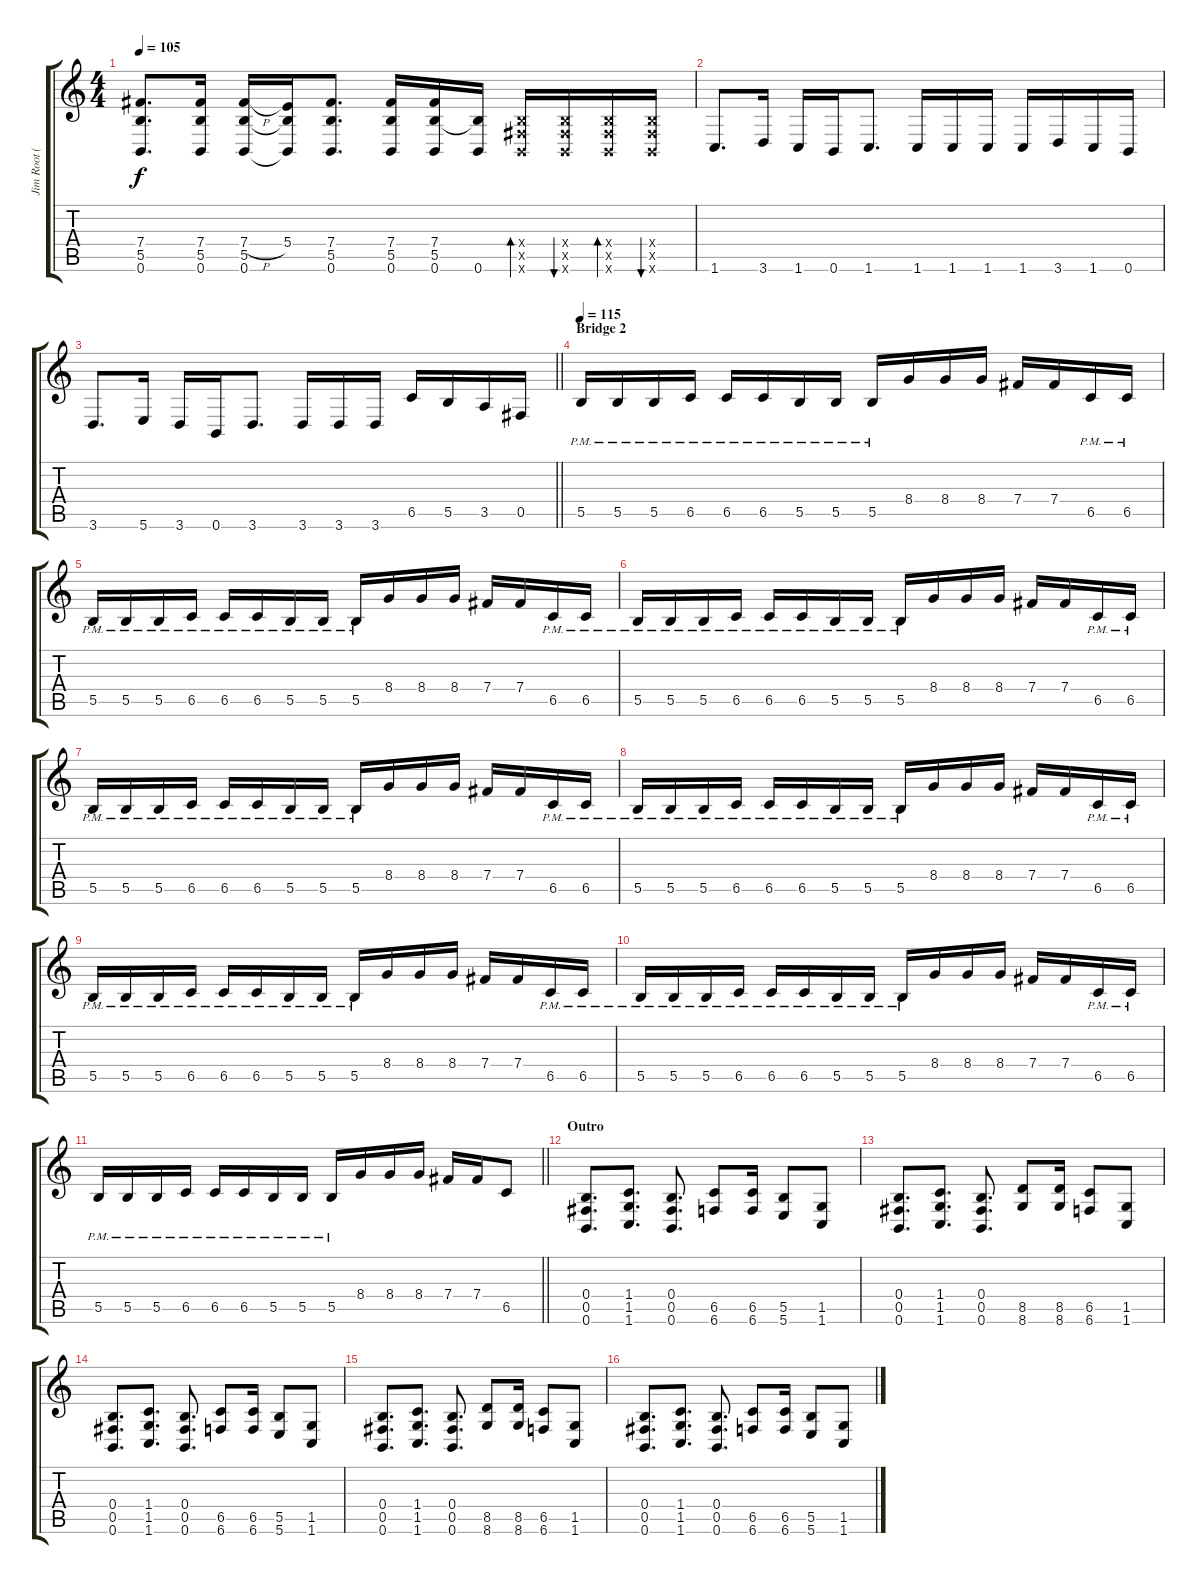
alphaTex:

\track ("Jim Root (Guitar Rhythm)" "Jim Root (") {instrument distortionguitar}
\staff {score tabs}
\tuning (Db4 Ab3 E3 B2 Gb2 B1) {hide}
\ts (4 4)
\tempo 105
\clef g2
\ks c
(7.4 5.5 0.6).8{d dy f} (7.4 5.5 0.6).16 (7.4{h} 5.5 0.6).16 (5.4 5.5{t} 0.6{t}).16 (7.4 5.5 0.6).8{d} (7.4 5.5 0.6).16 (7.4 5.5 0.6).16 (5.5{t} 0.6).16 (0.4{x} 0.5{x} 0.6{x}).16{bd 120} (0.4{x} 0.5{x} 0.6{x}).16{bu 120} (0.4{x} 0.5{x} 0.6{x}).16{bd 120} (0.4{x} 0.5{x} 0.6{x}).16{bu 120} |
1.6.8{d} 3.6.16 1.6.16 0.6.16 1.6.8{d} 1.6.16 1.6.16 1.6.16 1.6.16 3.6.16 1.6.16 0.6.16 |
\barLineRight lightlight
3.6.8{d} 5.6.16 3.6.16 0.6.16 3.6.8{d} 3.6.16 3.6.16 3.6.16 6.5.16 5.5.16 3.5.16 0.5.16 |
\section ("" "Bridge 2")
\tempo 115
5.5{pm}.16 5.5{pm}.16 5.5{pm}.16 6.5{pm}.16 6.5{pm}.16 6.5{pm}.16 5.5{pm}.16 5.5{pm}.16 5.5{pm}.16 8.4.16 8.4.16 8.4.16 7.4.16 7.4.16 6.5{pm}.16 6.5{pm}.16 |
5.5{pm}.16 5.5{pm}.16 5.5{pm}.16 6.5{pm}.16 6.5{pm}.16 6.5{pm}.16 5.5{pm}.16 5.5{pm}.16 5.5{pm}.16 8.4.16 8.4.16 8.4.16 7.4.16 7.4.16 6.5{pm}.16 6.5{pm}.16 |
5.5{pm}.16 5.5{pm}.16 5.5{pm}.16 6.5{pm}.16 6.5{pm}.16 6.5{pm}.16 5.5{pm}.16 5.5{pm}.16 5.5{pm}.16 8.4.16 8.4.16 8.4.16 7.4.16 7.4.16 6.5{pm}.16 6.5{pm}.16 |
5.5{pm}.16 5.5{pm}.16 5.5{pm}.16 6.5{pm}.16 6.5{pm}.16 6.5{pm}.16 5.5{pm}.16 5.5{pm}.16 5.5{pm}.16 8.4.16 8.4.16 8.4.16 7.4.16 7.4.16 6.5{pm}.16 6.5{pm}.16 |
5.5{pm}.16 5.5{pm}.16 5.5{pm}.16 6.5{pm}.16 6.5{pm}.16 6.5{pm}.16 5.5{pm}.16 5.5{pm}.16 5.5{pm}.16 8.4.16 8.4.16 8.4.16 7.4.16 7.4.16 6.5{pm}.16 6.5{pm}.16 |
5.5{pm}.16 5.5{pm}.16 5.5{pm}.16 6.5{pm}.16 6.5{pm}.16 6.5{pm}.16 5.5{pm}.16 5.5{pm}.16 5.5{pm}.16 8.4.16 8.4.16 8.4.16 7.4.16 7.4.16 6.5{pm}.16 6.5{pm}.16 |
5.5{pm}.16 5.5{pm}.16 5.5{pm}.16 6.5{pm}.16 6.5{pm}.16 6.5{pm}.16 5.5{pm}.16 5.5{pm}.16 5.5{pm}.16 8.4.16 8.4.16 8.4.16 7.4.16 7.4.16 6.5{pm}.16 6.5{pm}.16 |
\barLineRight lightlight
5.5{pm}.16 5.5{pm}.16 5.5{pm}.16 6.5{pm}.16 6.5{pm}.16 6.5{pm}.16 5.5{pm}.16 5.5{pm}.16 5.5{pm}.16 8.4.16 8.4.16 8.4.16 7.4.16 7.4.16 6.5.8 |
\section ("" "Outro")
(0.4 0.5 0.6).8{d} (1.4 1.5 1.6).8{d} (0.4 0.5 0.6).8{d} (6.5 6.6).8 (6.5 6.6).16 (5.5 5.6).8 (1.5 1.6).8 |
(0.4 0.5 0.6).8{d} (1.4 1.5 1.6).8{d} (0.4 0.5 0.6).8{d} (8.5 8.6).8 (8.5 8.6).16 (6.5 6.6).8 (1.5 1.6).8 |
(0.4 0.5 0.6).8{d} (1.4 1.5 1.6).8{d} (0.4 0.5 0.6).8{d} (6.5 6.6).8 (6.5 6.6).16 (5.5 5.6).8 (1.5 1.6).8 |
(0.4 0.5 0.6).8{d} (1.4 1.5 1.6).8{d} (0.4 0.5 0.6).8{d} (8.5 8.6).8 (8.5 8.6).16 (6.5 6.6).8 (1.5 1.6).8 |
(0.4 0.5 0.6).8{d} (1.4 1.5 1.6).8{d} (0.4 0.5 0.6).8{d} (6.5 6.6).8 (6.5 6.6).16 (5.5 5.6).8 (1.5 1.6).8
